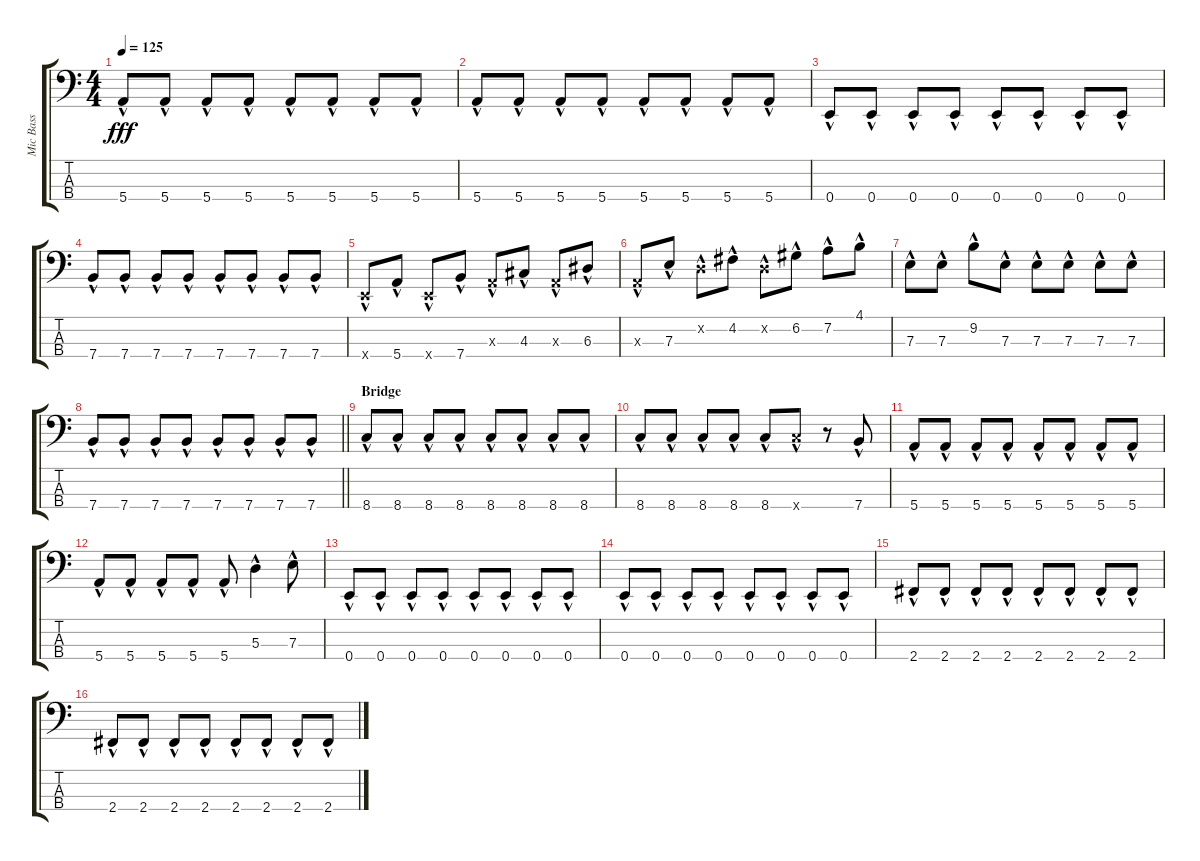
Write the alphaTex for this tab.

\track ("Mic Bass" "Mic Bass") {instrument electricbassfinger}
\staff {score tabs}
\tuning (G2 D2 A1 E1) {hide}
\ts (4 4)
\tempo 125
\clef f4
\ks c
5.4{hac}.8{dy fff} 5.4{hac}.8 5.4{hac}.8 5.4{hac}.8 5.4{hac}.8 5.4{hac}.8 5.4{hac}.8 5.4{hac}.8 |
5.4{hac}.8 5.4{hac}.8 5.4{hac}.8 5.4{hac}.8 5.4{hac}.8 5.4{hac}.8 5.4{hac}.8 5.4{hac}.8 |
0.4{hac}.8 0.4{hac}.8 0.4{hac}.8 0.4{hac}.8 0.4{hac}.8 0.4{hac}.8 0.4{hac}.8 0.4{hac}.8 |
7.4{hac}.8 7.4{hac}.8 7.4{hac}.8 7.4{hac}.8 7.4{hac}.8 7.4{hac}.8 7.4{hac}.8 7.4{hac}.8 |
0.4{hac x}.8 5.4{hac}.8 0.4{hac x}.8 7.4{hac}.8 0.3{hac x}.8 4.3{hac}.8 0.3{hac x}.8 6.3{hac}.8 |
0.3{hac x}.8 7.3{hac}.8 0.2{hac x}.8 4.2{hac}.8 0.2{hac x}.8 6.2{hac}.8 7.2{hac}.8 4.1{hac}.8 |
7.3{hac}.8 7.3{hac}.8 9.2{hac}.8 7.3{hac}.8 7.3{hac}.8 7.3{hac}.8 7.3{hac}.8 7.3{hac}.8 |
\barLineRight lightlight
7.4{hac}.8 7.4{hac}.8 7.4{hac}.8 7.4{hac}.8 7.4{hac}.8 7.4{hac}.8 7.4{hac}.8 7.4{hac}.8 |
\section ("" "Bridge")
8.4{hac}.8 8.4{hac}.8 8.4{hac}.8 8.4{hac}.8 8.4{hac}.8 8.4{hac}.8 8.4{hac}.8 8.4{hac}.8 |
8.4{hac}.8 8.4{hac}.8 8.4{hac}.8 8.4{hac}.8 8.4{hac}.8 8.4{hac x}.8 r.8 7.4{hac}.8 |
5.4{hac}.8 5.4{hac}.8 5.4{hac}.8 5.4{hac}.8 5.4{hac}.8 5.4{hac}.8 5.4{hac}.8 5.4{hac}.8 |
5.4{hac}.8 5.4{hac}.8 5.4{hac}.8 5.4{hac}.8 5.4{hac}.8 5.3{hac}.4 7.3{hac}.8 |
0.4{hac}.8 0.4{hac}.8 0.4{hac}.8 0.4{hac}.8 0.4{hac}.8 0.4{hac}.8 0.4{hac}.8 0.4{hac}.8 |
0.4{hac}.8 0.4{hac}.8 0.4{hac}.8 0.4{hac}.8 0.4{hac}.8 0.4{hac}.8 0.4{hac}.8 0.4{hac}.8 |
2.4{hac}.8 2.4{hac}.8 2.4{hac}.8 2.4{hac}.8 2.4{hac}.8 2.4{hac}.8 2.4{hac}.8 2.4{hac}.8 |
2.4{hac}.8 2.4{hac}.8 2.4{hac}.8 2.4{hac}.8 2.4{hac}.8 2.4{hac}.8 2.4{hac}.8 2.4{hac}.8
